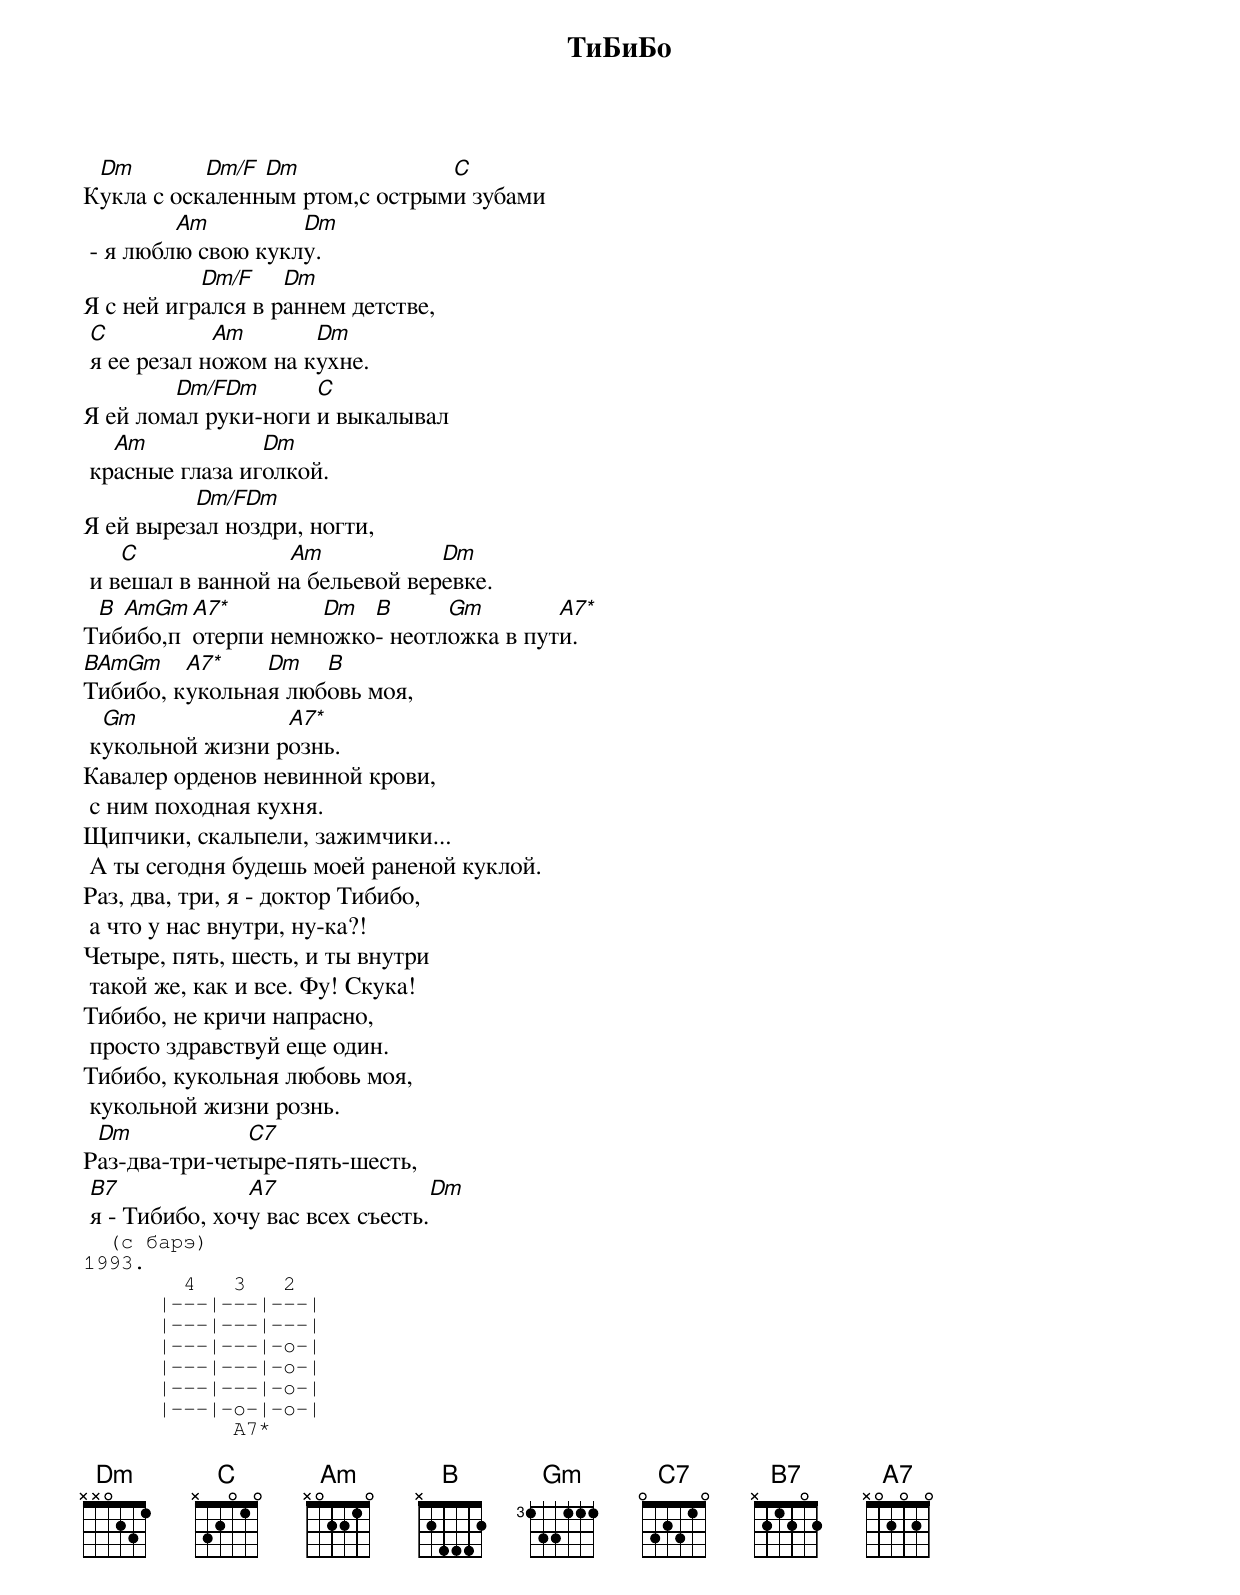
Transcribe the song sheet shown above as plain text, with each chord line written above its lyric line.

ТиБиБо
 Dm        Dm/F Dm              C
Кукла с оскаленным ртом,с острыми зубами
         Am         Dm
 - я люблю свою куклу.
           Dm/F    Dm
Я с ней игрался в раннем детстве,
 C           Am       Dm
 я ее резал ножом на кухне.
        Dm/FDm       C
Я ей ломал руки-ноги и выкалывал
   Am            Dm
 красные глаза иголкой.
          Dm/FDm
Я ей вырезал ноздри, ногти,
    C              Am            Dm
 и вешал в ванной на бельевой веревке.
 B AmGm A7*        Dm  B      Gm        A7*
Тибибо,потерпи немножко- неотложка в пути.
BAmGm    A7*    Dm   B
Тибибо, кукольная любовь моя,
  Gm              A7*
 кукольной жизни рознь.
Кавалер орденов невинной крови,
 с ним походная кухня.
Щипчики, скальпели, зажимчики...
 А ты сегодня будешь моей раненой куклой.
Раз, два, три, я - доктор Тибибо,
 а что у нас внутри, ну-ка?!
Четыре, пять, шесть, и ты внутри
 такой же, как и все. Фу! Скука!
Тибибо, не кричи напрасно,
 просто здравствуй еще один.
Тибибо, кукольная любовь моя,
 кукольной жизни рознь.
 Dm            C7
Раз-два-три-четыре-пять-шесть,
 B7             A7                Dm
 я - Тибибо, хочу вас всех съесть.
  (с барэ)
1993.
        4   3   2
      |---|---|---|
      |---|---|---|
      |---|---|-o-|
      |---|---|-o-|
      |---|---|-o-|
      |---|-o-|-o-|
            A7*
